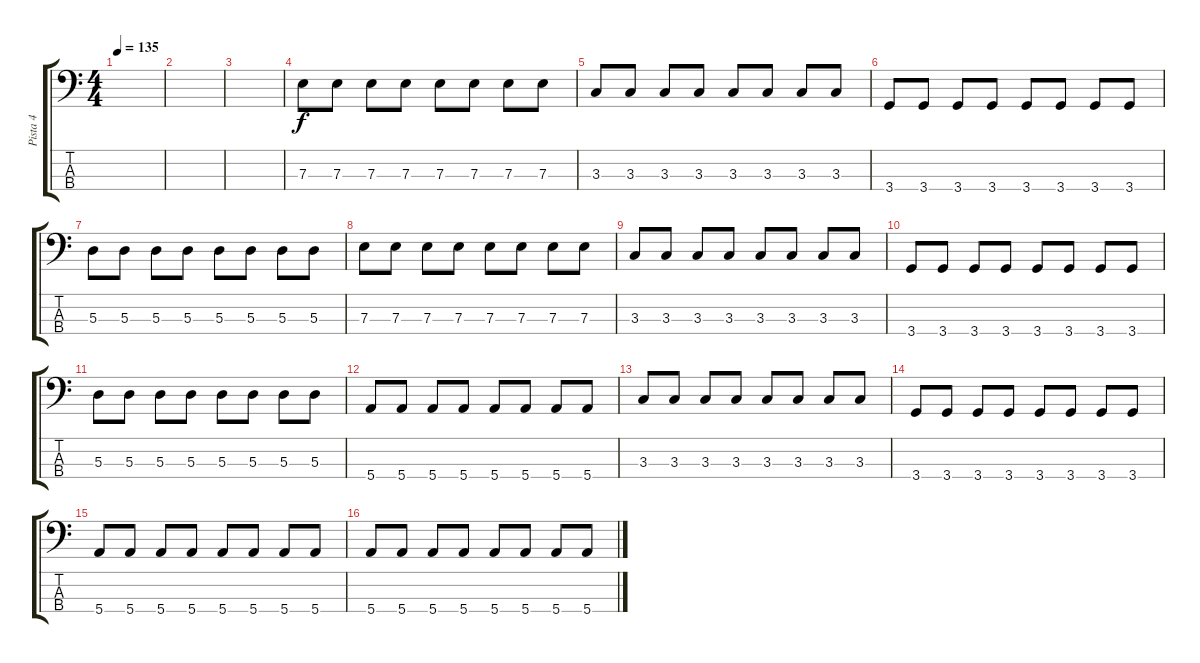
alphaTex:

\track ("Pista 4" "Pista 4") {instrument electricbassfinger}
\staff {score tabs}
\tuning (G2 D2 A1 E1) {hide}
\ts (4 4)
\tempo 135
\clef f4
\ks c
|
|
|
7.3.8 7.3.8 7.3.8 7.3.8 7.3.8 7.3.8 7.3.8 7.3.8 |
3.3.8 3.3.8 3.3.8 3.3.8 3.3.8 3.3.8 3.3.8 3.3.8 |
3.4.8 3.4.8 3.4.8 3.4.8 3.4.8 3.4.8 3.4.8 3.4.8 |
5.3.8 5.3.8 5.3.8 5.3.8 5.3.8 5.3.8 5.3.8 5.3.8 |
7.3.8 7.3.8 7.3.8 7.3.8 7.3.8 7.3.8 7.3.8 7.3.8 |
3.3.8 3.3.8 3.3.8 3.3.8 3.3.8 3.3.8 3.3.8 3.3.8 |
3.4.8 3.4.8 3.4.8 3.4.8 3.4.8 3.4.8 3.4.8 3.4.8 |
5.3.8 5.3.8 5.3.8 5.3.8 5.3.8 5.3.8 5.3.8 5.3.8 |
5.4.8 5.4.8 5.4.8 5.4.8 5.4.8 5.4.8 5.4.8 5.4.8 |
3.3.8 3.3.8 3.3.8 3.3.8 3.3.8 3.3.8 3.3.8 3.3.8 |
3.4.8 3.4.8 3.4.8 3.4.8 3.4.8 3.4.8 3.4.8 3.4.8 |
5.4.8 5.4.8 5.4.8 5.4.8 5.4.8 5.4.8 5.4.8 5.4.8 |
5.4.8 5.4.8 5.4.8 5.4.8 5.4.8 5.4.8 5.4.8 5.4.8
